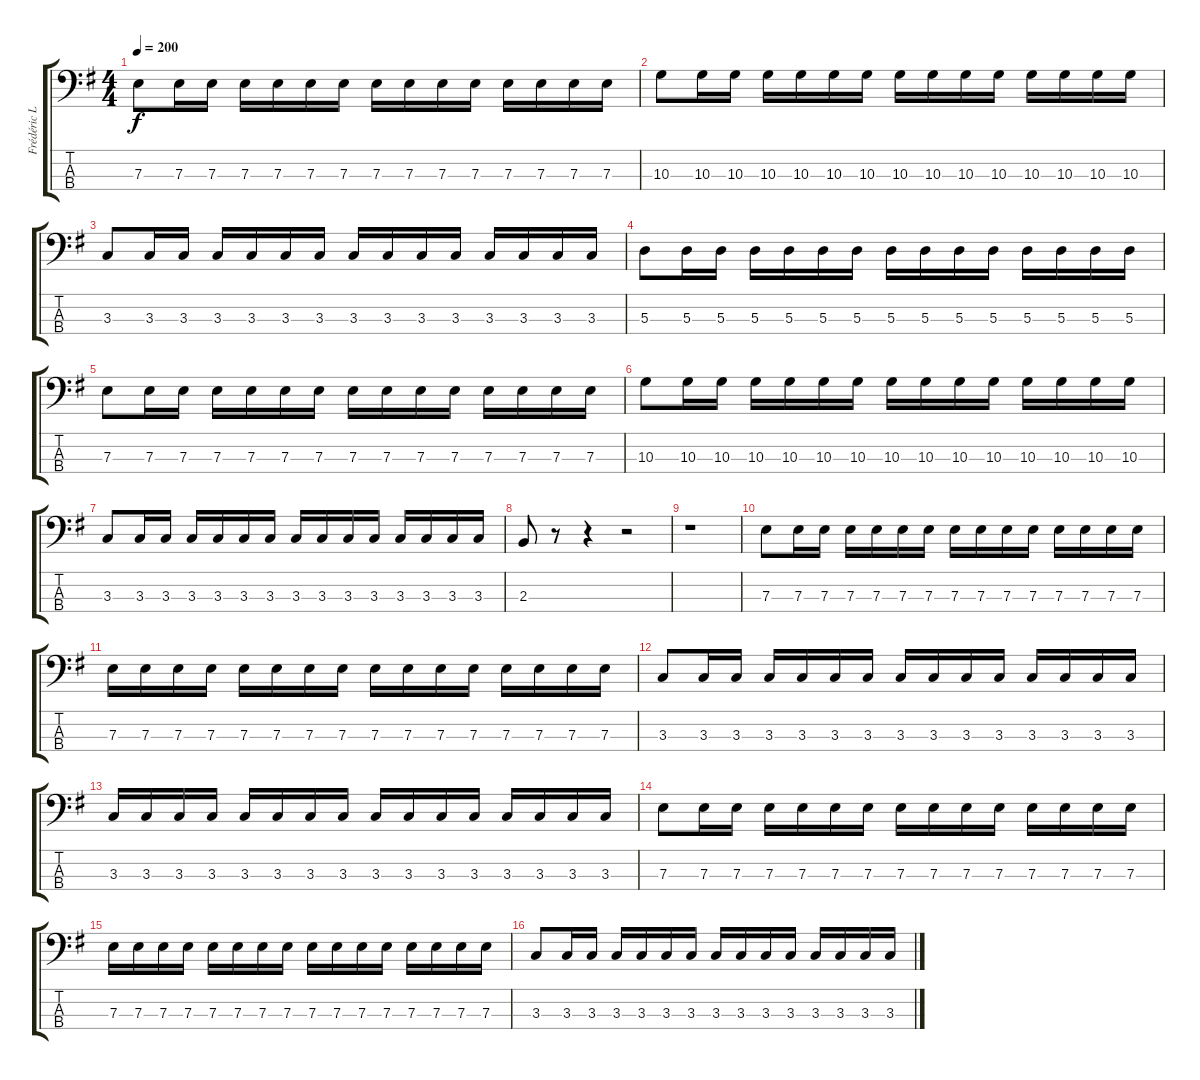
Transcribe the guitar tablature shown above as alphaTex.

\track ("Frédéric Leclercq" "Frédéric L") {instrument electricbasspick}
\staff {score tabs}
\tuning (G2 D2 A1 E1) {hide}
\ts (4 4)
\tempo 200
\clef f4
\ks g
7.3.8{dy f} 7.3.16 7.3.16 7.3.16 7.3.16 7.3.16 7.3.16 7.3.16 7.3.16 7.3.16 7.3.16 7.3.16 7.3.16 7.3.16 7.3.16 |
10.3.8 10.3.16 10.3.16 10.3.16 10.3.16 10.3.16 10.3.16 10.3.16 10.3.16 10.3.16 10.3.16 10.3.16 10.3.16 10.3.16 10.3.16 |
3.3.8 3.3.16 3.3.16 3.3.16 3.3.16 3.3.16 3.3.16 3.3.16 3.3.16 3.3.16 3.3.16 3.3.16 3.3.16 3.3.16 3.3.16 |
5.3.8 5.3.16 5.3.16 5.3.16 5.3.16 5.3.16 5.3.16 5.3.16 5.3.16 5.3.16 5.3.16 5.3.16 5.3.16 5.3.16 5.3.16 |
7.3.8 7.3.16 7.3.16 7.3.16 7.3.16 7.3.16 7.3.16 7.3.16 7.3.16 7.3.16 7.3.16 7.3.16 7.3.16 7.3.16 7.3.16 |
10.3.8 10.3.16 10.3.16 10.3.16 10.3.16 10.3.16 10.3.16 10.3.16 10.3.16 10.3.16 10.3.16 10.3.16 10.3.16 10.3.16 10.3.16 |
3.3.8 3.3.16 3.3.16 3.3.16 3.3.16 3.3.16 3.3.16 3.3.16 3.3.16 3.3.16 3.3.16 3.3.16 3.3.16 3.3.16 3.3.16 |
2.3.8 r.8 r.4 r.2 |
r.1 |
7.3.8 7.3.16 7.3.16 7.3.16 7.3.16 7.3.16 7.3.16 7.3.16 7.3.16 7.3.16 7.3.16 7.3.16 7.3.16 7.3.16 7.3.16 |
7.3.16 7.3.16 7.3.16 7.3.16 7.3.16 7.3.16 7.3.16 7.3.16 7.3.16 7.3.16 7.3.16 7.3.16 7.3.16 7.3.16 7.3.16 7.3.16 |
3.3.8 3.3.16 3.3.16 3.3.16 3.3.16 3.3.16 3.3.16 3.3.16 3.3.16 3.3.16 3.3.16 3.3.16 3.3.16 3.3.16 3.3.16 |
3.3.16 3.3.16 3.3.16 3.3.16 3.3.16 3.3.16 3.3.16 3.3.16 3.3.16 3.3.16 3.3.16 3.3.16 3.3.16 3.3.16 3.3.16 3.3.16 |
7.3.8 7.3.16 7.3.16 7.3.16 7.3.16 7.3.16 7.3.16 7.3.16 7.3.16 7.3.16 7.3.16 7.3.16 7.3.16 7.3.16 7.3.16 |
7.3.16 7.3.16 7.3.16 7.3.16 7.3.16 7.3.16 7.3.16 7.3.16 7.3.16 7.3.16 7.3.16 7.3.16 7.3.16 7.3.16 7.3.16 7.3.16 |
3.3.8 3.3.16 3.3.16 3.3.16 3.3.16 3.3.16 3.3.16 3.3.16 3.3.16 3.3.16 3.3.16 3.3.16 3.3.16 3.3.16 3.3.16
